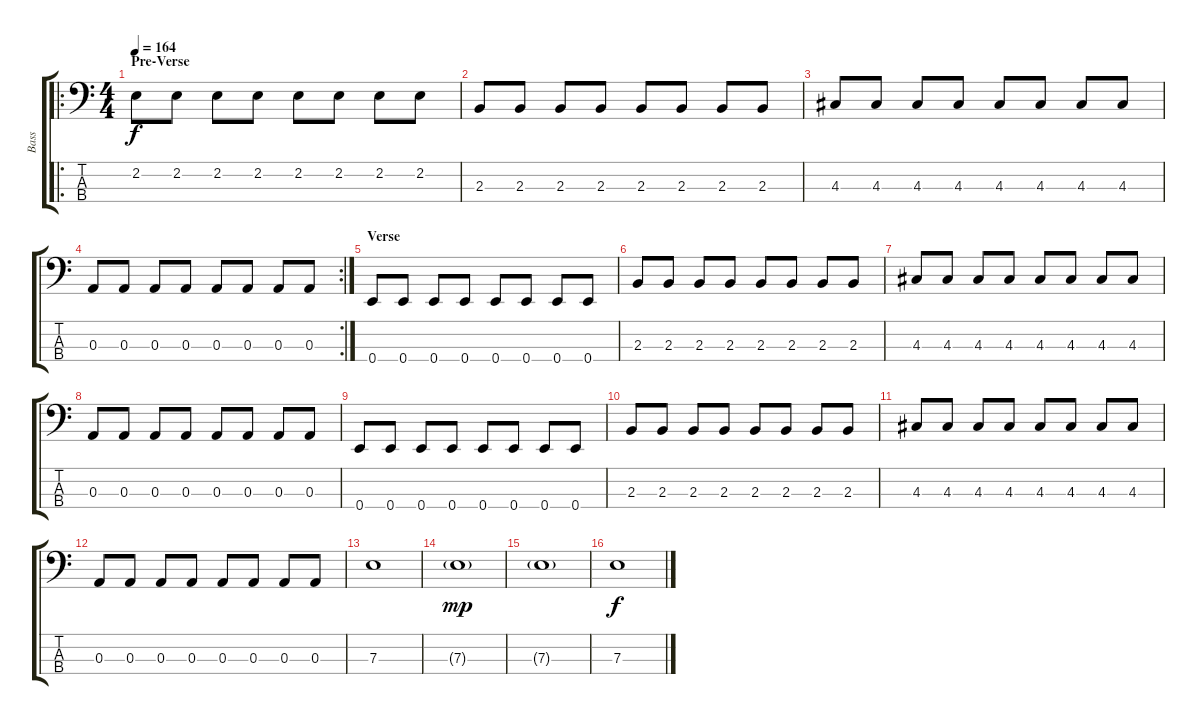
\track ("Bass" "Bass") {instrument slapbass2}
\staff {score tabs}
\tuning (G2 D2 A1 E1) {hide}
\ro
\ts (4 4)
\section ("" "Pre-Verse")
\tempo 164
\clef f4
\ks c
2.2.8{dy f} 2.2.8 2.2.8 2.2.8 2.2.8 2.2.8 2.2.8 2.2.8 |
2.3.8 2.3.8 2.3.8 2.3.8 2.3.8 2.3.8 2.3.8 2.3.8 |
4.3.8 4.3.8 4.3.8 4.3.8 4.3.8 4.3.8 4.3.8 4.3.8 |
\rc 2
0.3.8 0.3.8 0.3.8 0.3.8 0.3.8 0.3.8 0.3.8 0.3.8 |
\section ("" "Verse")
0.4.8 0.4.8 0.4.8 0.4.8 0.4.8 0.4.8 0.4.8 0.4.8 |
2.3.8 2.3.8 2.3.8 2.3.8 2.3.8 2.3.8 2.3.8 2.3.8 |
4.3.8 4.3.8 4.3.8 4.3.8 4.3.8 4.3.8 4.3.8 4.3.8 |
0.3.8 0.3.8 0.3.8 0.3.8 0.3.8 0.3.8 0.3.8 0.3.8 |
0.4.8 0.4.8 0.4.8 0.4.8 0.4.8 0.4.8 0.4.8 0.4.8 |
2.3.8 2.3.8 2.3.8 2.3.8 2.3.8 2.3.8 2.3.8 2.3.8 |
4.3.8 4.3.8 4.3.8 4.3.8 4.3.8 4.3.8 4.3.8 4.3.8 |
0.3.8 0.3.8 0.3.8 0.3.8 0.3.8 0.3.8 0.3.8 0.3.8 |
7.3.1 |
7.3{g}.1{dy mp} |
7.3{g}.1 |
7.3.1{dy f}
